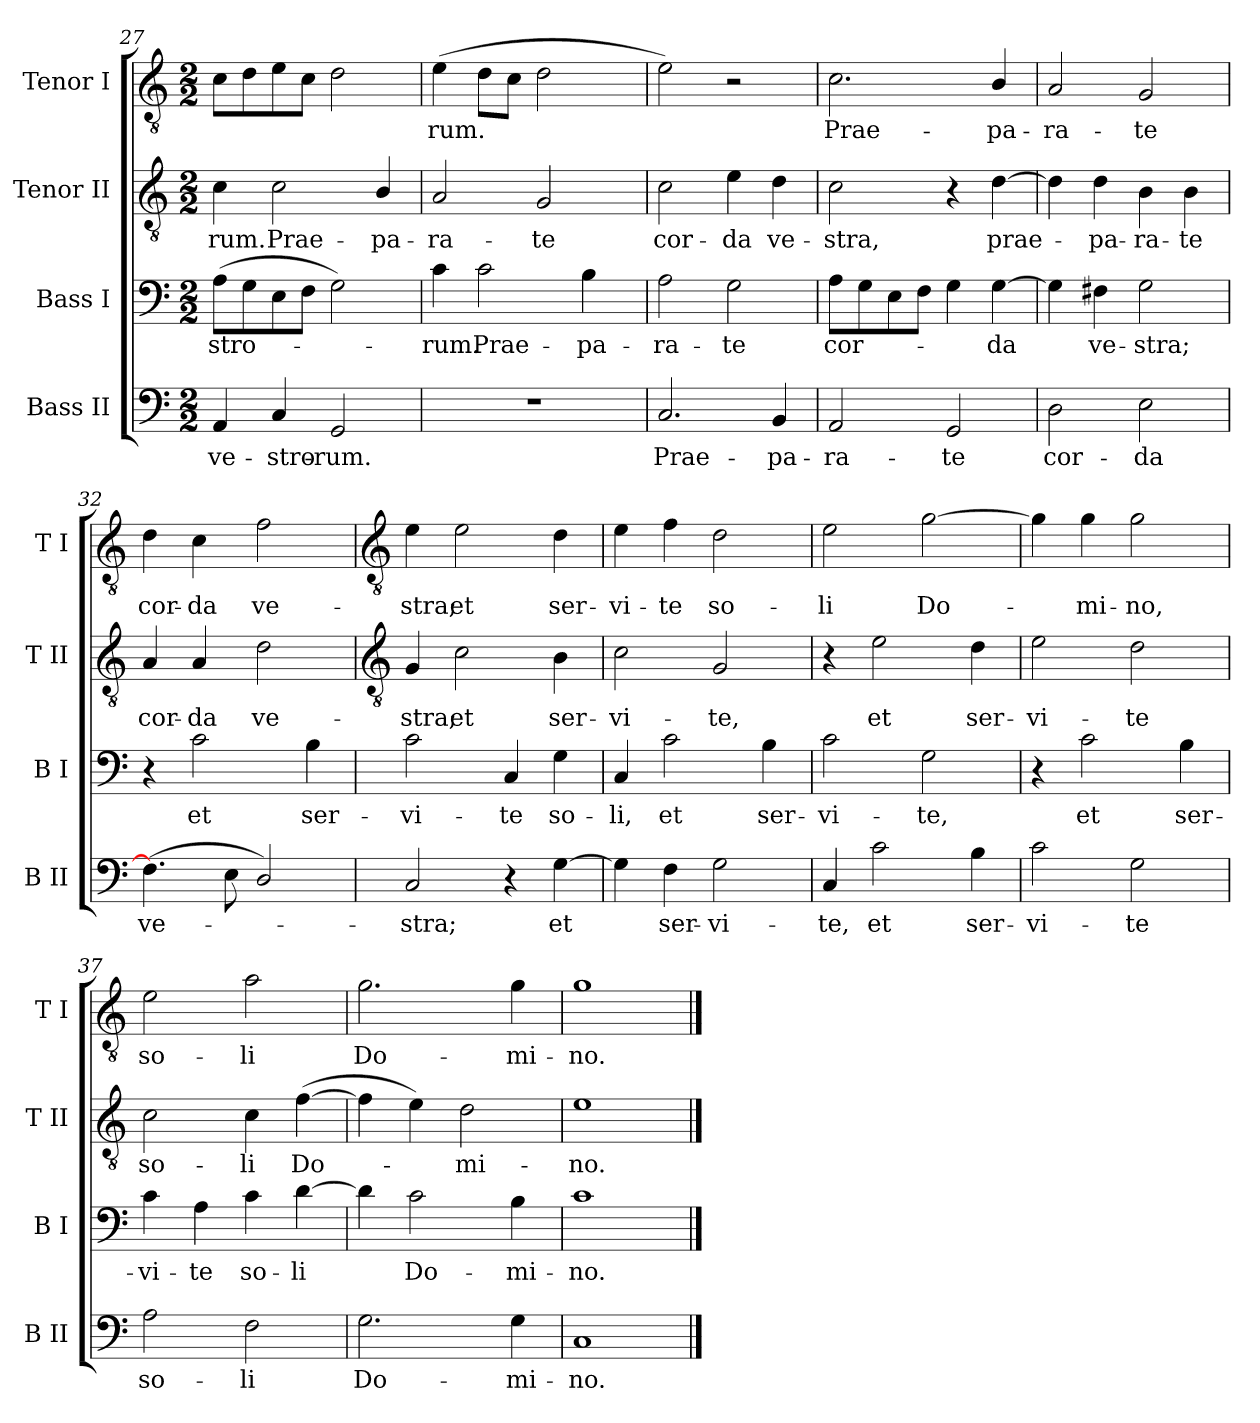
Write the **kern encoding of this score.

**kern	**text	**kern	**text	**kern	**text	**kern	**text
*part4	*part4	*part3	*part3	*part2	*part2	*part1	*part1
*staff4	*staff4	*staff3	*staff3	*staff2	*staff2	*staff1	*staff1
*I"Bass II	*	*I"Bass I	*	*I"Tenor II	*	*I"Tenor I	*
*I'B II	*	*I'B I	*	*I'T II	*	*I'T I	*
*clefF4	*	*clefF4	*	*clefGv2	*	*clefGv2	*
*k[]	*	*k[]	*	*k[]	*	*k[]	*
*C:	*	*C:	*	*C:	*	*C:	*
*M2/2	*	*M2/2	*	*M2/2	*	*M2/2	*
=27	=27	=27	=27	=27	=27	=27	=27
!	!LO:LY:b	!	!LO:LY:b	!	!LO:LY:b	!	!
4AA	ve-	(>8AL	-stro-	4c	-rum.	8cL	.
.	.	8G	.	.	.	8d	.
!	!LO:LY:b	!	!	!	!LO:LY:b	!	!
4C	-stro-	8E	.	2c	Prae-	8e	.
.	.	8FJ	.	.	.	8cJ	.
!	!LO:LY:b	!	!	!	!	!	!
2GG	-rum.	2G)	.	.	.	2d	.
!	!	!	!	!	!LO:LY:b	!	!
.	.	.	.	4B/	-pa-	.	.
=28	=28	=28	=28	=28	=28	=28	=28
!	!	!	!LO:LY:b	!	!LO:LY:b	!	!LO:LY:b
1r	.	4c	rum.	2A	-ra-	(>4e	rum.
!	!	!	!LO:LY:b	!	!	!	!
.	.	2c	Prae-	.	.	8dL	.
.	.	.	.	.	.	8cJ	.
!	!	!	!	!	!LO:LY:b	!	!
.	.	.	.	2G	-te	2d	.
!	!	!	!LO:LY:b	!	!	!	!
.	.	4B	-pa-	.	.	.	.
=29	=29	=29	=29	=29	=29	=29	=29
!	!LO:LY:b	!	!LO:LY:b	!	!LO:LY:b	!	!
2.C	Prae-	2A	-ra-	2c	cor-	2e)	.
!	!	!	!LO:LY:b	!	!LO:LY:b	!	!
.	.	2G	-te	4e	-da	2r	.
!	!LO:LY:b	!	!	!	!LO:LY:b	!	!
4BB	-pa-	.	.	4d	ve-	.	.
=30	=30	=30	=30	=30	=30	=30	=30
!	!LO:LY:b	!	!LO:LY:b	!	!LO:LY:b	!	!LO:LY:b
2AA	-ra-	8AL	cor-	2c	-stra,	2.c	Prae-
.	.	8G	.	.	.	.	.
.	.	8E	.	.	.	.	.
.	.	8FJ	.	.	.	.	.
!	!LO:LY:b	!	!	!	!	!	!
2GG	-te	4G	.	4r	.	.	.
!	!	!	!LO:LY:b	!	!LO:LY:b	!	!LO:LY:b
.	.	[4G	da	[4d	prae-	4B/	-pa-
=31	=31	=31	=31	=31	=31	=31	=31
!	!LO:LY:b	!	!	!	!	!	!LO:LY:b
2D	cor-	4G]	.	4d]	.	2A	-ra-
!	!	!	!LO:LY:b	!	!LO:LY:b	!	!
.	.	4F#X	ve-	4d	pa-	.	.
!	!LO:LY:b	!	!LO:LY:b	!	!LO:LY:b	!	!LO:LY:b
2E	-da	2G	-stra;	4B	-ra-	2G	-te
!	!	!	!	!	!LO:LY:b	!	!
.	.	.	.	4B	-te	.	.
=32	=32	=32	=32	=32	=32	=32	=32
!	!LO:LY:b	!	!	!	!LO:LY:b	!	!LO:LY:b
(>4.F]	ve-	4r	.	4A	cor-	4d	cor-
!	!	!	!LO:LY:b	!	!LO:LY:b	!	!LO:LY:b
.	.	2c	et	4A	-da	4c	-da
8E	.	.	.	.	.	.	.
!	!	!	!	!	!LO:LY:b	!	!LO:LY:b
2D/)	.	.	.	2d	ve-	2f	ve-
!	!	!	!LO:LY:b	!	!	!	!
.	.	4B	ser-	.	.	.	.
!!LO:LB:g=z
=33	=33	=33	=33	=33	=33	=33	=33
*	*	*	*	*clefGv2	*	*clefGv2	*
!	!LO:LY:b	!	!LO:LY:b	!	!LO:LY:b	!	!LO:LY:b
2C	stra;	2c	-vi-	4G	-stra;	4e	-stra;
!	!	!	!	!	!LO:LY:b	!	!LO:LY:b
.	.	.	.	2c	et	2e	et
!	!	!	!LO:LY:b	!	!	!	!
4r	.	4C	-te	.	.	.	.
!	!LO:LY:b	!	!LO:LY:b	!	!LO:LY:b	!	!LO:LY:b
[4G	et	4G	so-	4B	ser-	4d	ser-
=34	=34	=34	=34	=34	=34	=34	=34
!	!	!	!LO:LY:b	!	!LO:LY:b	!	!LO:LY:b
4G]	.	4C	-li,	2c	-vi-	4e	-vi-
!	!LO:LY:b	!	!LO:LY:b	!	!	!	!LO:LY:b
4F	ser-	2c	et	.	.	4f	-te
!	!LO:LY:b	!	!	!	!LO:LY:b	!	!LO:LY:b
2G	-vi-	.	.	2G	-te,	2d	so-
!	!	!	!LO:LY:b	!	!	!	!
.	.	4B	ser-	.	.	.	.
=35	=35	=35	=35	=35	=35	=35	=35
!	!LO:LY:b	!	!LO:LY:b	!	!	!	!LO:LY:b
4C	-te,	2c	-vi-	4r	.	2e	-li
!	!LO:LY:b	!	!	!	!LO:LY:b	!	!
2c	et	.	.	2e	et	.	.
!	!	!	!LO:LY:b	!	!	!	!LO:LY:b
.	.	2G	-te,	.	.	[2g	Do-
!	!LO:LY:b	!	!	!	!LO:LY:b	!	!
4B	ser-	.	.	4d	ser-	.	.
=36	=36	=36	=36	=36	=36	=36	=36
!	!LO:LY:b	!	!	!	!LO:LY:b	!	!
2c	-vi-	4r	.	2e	-vi-	4g]	.
!	!	!	!LO:LY:b	!	!	!	!LO:LY:b
.	.	2c	et	.	.	4g	mi-
!	!LO:LY:b	!	!	!	!LO:LY:b	!	!LO:LY:b
2G	-te	.	.	2d	-te	2g	-no,
!	!	!	!LO:LY:b	!	!	!	!
.	.	4B	ser-	.	.	.	.
=37	=37	=37	=37	=37	=37	=37	=37
!	!LO:LY:b	!	!LO:LY:b	!	!LO:LY:b	!	!LO:LY:b
2A	so-	4c	-vi-	2c	so-	2e	so-
!	!	!	!LO:LY:b	!	!	!	!
.	.	4A	-te	.	.	.	.
!	!LO:LY:b	!	!LO:LY:b	!	!LO:LY:b	!	!LO:LY:b
2F	-li	4c	so-	4c	-li	2a	-li
!	!	!	!LO:LY:b	!	!LO:LY:b	!	!
.	.	[4d	-li	(>[4f	Do-	.	.
=38	=38	=38	=38	=38	=38	=38	=38
!	!LO:LY:b	!	!	!	!	!	!LO:LY:b
2.G	Do-	4d]	.	4f]	.	2.g	Do-
!	!	!	!LO:LY:b	!	!	!	!
.	.	2c	Do-	4e)	.	.	.
!	!	!	!	!	!LO:LY:b	!	!
.	.	.	.	2d	mi-	.	.
!	!LO:LY:b	!	!LO:LY:b	!	!	!	!LO:LY:b
4G	-mi-	4B	-mi-	.	.	4g	-mi-
=39	=39	=39	=39	=39	=39	=39	=39
!	!LO:LY:b	!	!LO:LY:b	!	!LO:LY:b	!	!LO:LY:b
1C	-no.	1c	-no.	1e	-no.	1g	-no.
==	==	==	==	==	==	==	==
*-	*-	*-	*-	*-	*-	*-	*-
